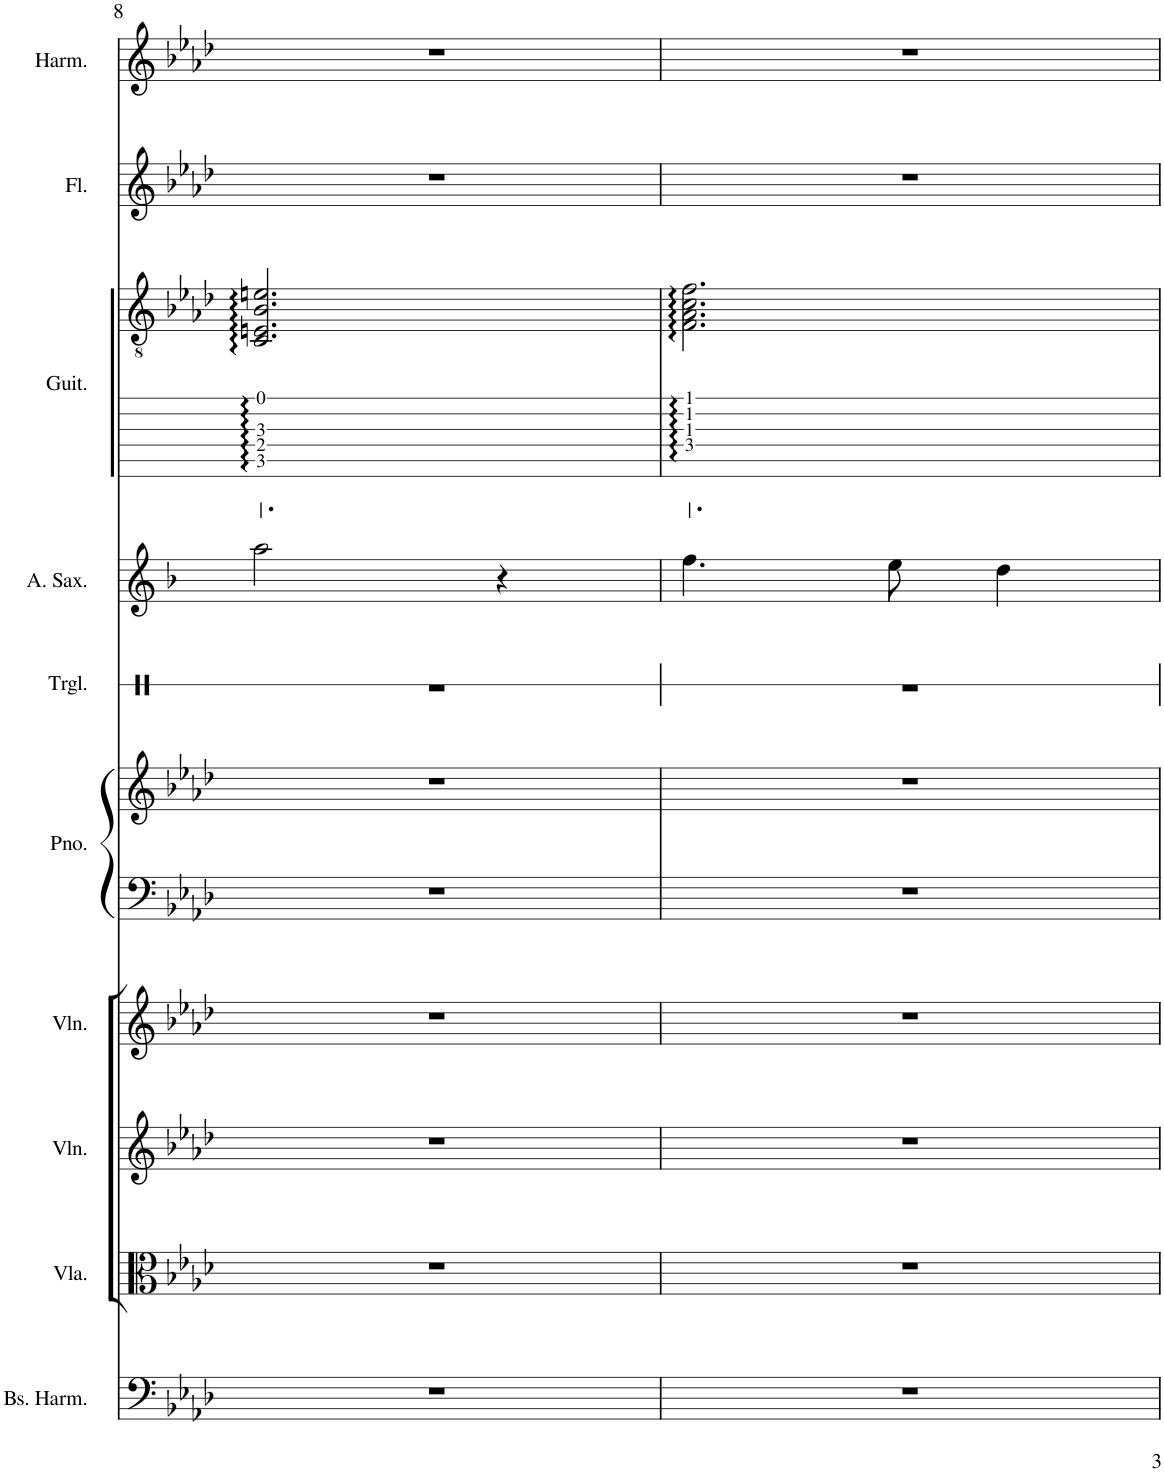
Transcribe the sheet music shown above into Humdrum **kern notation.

**kern	**kern	**kern	**kern	**kern	**kern	**kern	**kern	**kern	**kern	**kern	**kern
*part10	*part9	*part8	*part7	*part6	*part6	*part5	*part4	*part3	*part3	*part2	*part1
*staff12	*staff11	*staff10	*staff9	*staff8	*staff7	*staff6	*staff5	*staff4	*staff3	*staff2	*staff1
*I"Bass Harmonica	*I"Viola	*I"Violin	*I"Violin	*I"Piano	*	*I"Triangle	*I"Alto Saxophone	*I"Guitar	*	*I"Flute	*I"Harmonica
*I'Bs. Harm.	*I'Vla.	*I'Vln.	*I'Vln.	*I'Pno.	*	*I'Trgl.	*I'A. Sax.	*I'Guit.	*	*I'Fl.	*I'Harm.
!!LO:PB:g=z
*clefF4	*clefC3	*clefG2	*clefG2	*clefF4	*clefG2	*clefX	*clefG2	*	*clefGv2	*clefG2	*clefG2
*	*	*	*	*	*	*	*Trd5c9	*	*	*	*
*k[b-e-a-d-]	*k[b-e-a-d-]	*k[b-e-a-d-]	*k[b-e-a-d-]	*k[b-e-a-d-]	*k[b-e-a-d-]	*k[b-e-a-d-]	*k[b-]	*k[b-e-a-d-]	*k[b-e-a-d-]	*k[b-e-a-d-]	*k[b-e-a-d-]
*M3/4	*M3/4	*M3/4	*M3/4	*M3/4	*M3/4	*M3/4	*M3/4	*M3/4	*M3/4	*M3/4	*M3/4
=8	=8	=8	=8	=8	=8	=8	=8	=8	=8	=8	=8
2.r	2.r	2.r	2.r	2.r	2.r	2.r	2aa\	2.C\ 2.En\ 2.B-\ 2.en\	2.C/ 2.En/ 2.B-/ 2.en/	2.r	2.r
.	.	.	.	.	.	.	4r	.	.	.	.
=9	=9	=9	=9	=9	=9	=9	=9	=9	=9	=9	=9
2.r	2.r	2.r	2.r	2.r	2.r	2.r	4.ff\	2.F\ 2.A-\ 2.c\ 2.f\	2.F\ 2.A-\ 2.c\ 2.f\	2.r	2.r
.	.	.	.	.	.	.	8ee\	.	.	.	.
.	.	.	.	.	.	.	4dd\	.	.	.	.
=	=	=	=	=	=	=	=	=	=	=	=
*-	*-	*-	*-	*-	*-	*-	*-	*-	*-	*-	*-
